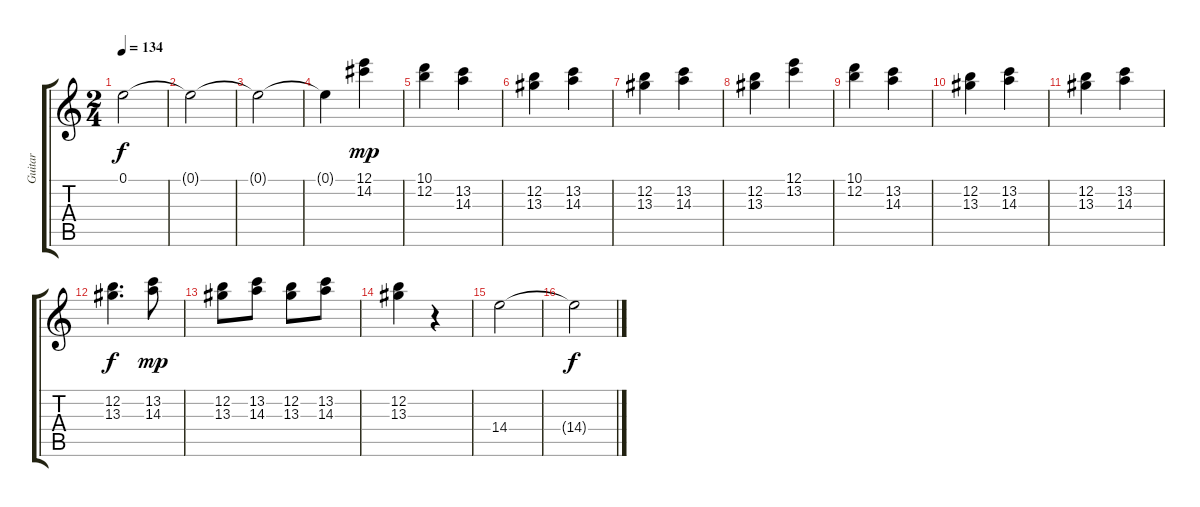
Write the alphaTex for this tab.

\track ("Guitar" "Guitar") {instrument acousticguitarnylon}
\staff {score tabs}
\tuning (E4 B3 G3 D3 A2 E2) {hide}
\ts (2 4)
\tempo 134
\clef g2
\ks c
0.1{t}.2{dy f} |
0.1{t}.2 |
0.1{t}.2 |
0.1{t}.4 (12.1 14.2).4{dy mp} |
(10.1 12.2).4 (13.2 14.3).4 |
(12.2 13.3).4 (13.2 14.3).4 |
(12.2 13.3).4 (13.2 14.3).4 |
(12.2 13.3).4 (12.1 13.2).4 |
(10.1 12.2).4 (13.2 14.3).4 |
(12.2 13.3).4 (13.2 14.3).4 |
(12.2 13.3).4 (13.2 14.3).4 |
(12.2 13.3).4{d dy f} (13.2 14.3).8{dy mp} |
(12.2 13.3).8 (13.2 14.3).8 (12.2 13.3).8 (13.2 14.3).8 |
(12.2 13.3).4 r.4 |
14.4.2 |
14.4{t}.2{dy f}
